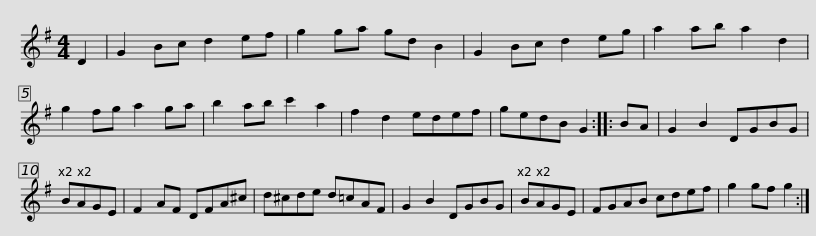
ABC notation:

X:1
L:1/8
M:4/4
I:linebreak $
K:G
V:1 treble
V:1
 D2 | G2 Bc d2 ef | g2 ga gd B2 | G2 Bc d2 eg | a2 ab a2 d2 | %5
 g2 fg a2 ga | b2 ab c'2 a2 |$ f2 d2 edef | gedB G2 :: BA | %10
 G2 B2 DGBG | BAGE | F2 AF DFA^c | d^cde d=cAF |$ G2 B2 DGBG | %15
 BAGE | FGAB cdef | g2 gf g2 :| %18
